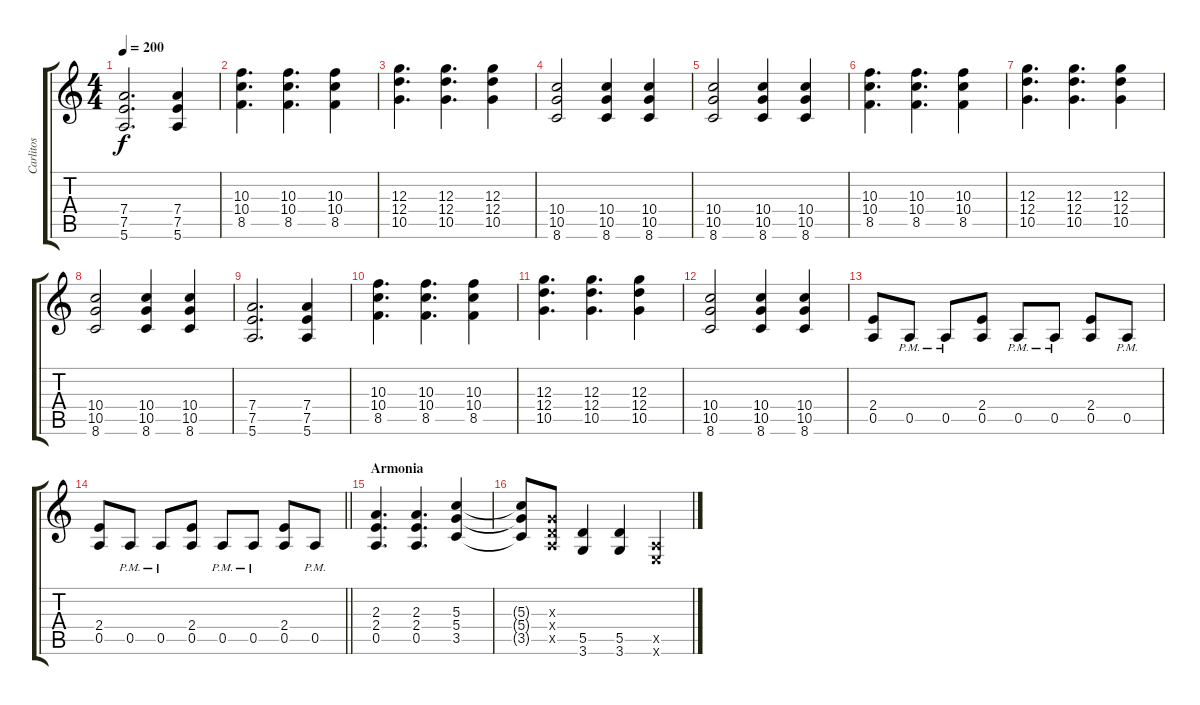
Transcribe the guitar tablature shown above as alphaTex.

\track ("Carlitos" "Carlitos") {instrument distortionguitar}
\staff {score tabs}
\tuning (E4 B3 G3 D3 A2 E2) {hide}
\ts (4 4)
\tempo 200
\clef g2
\ks c
(7.4 7.5 5.6).2{d dy f} (7.4 7.5 5.6).4 |
(10.3 10.4 8.5).4{d} (10.3 10.4 8.5).4{d} (10.3 10.4 8.5).4 |
(12.3 12.4 10.5).4{d} (12.3 12.4 10.5).4{d} (12.3 12.4 10.5).4 |
(10.4 10.5 8.6).2 (10.4 10.5 8.6).4 (10.4 10.5 8.6).4 |
(10.4 10.5 8.6).2 (10.4 10.5 8.6).4 (10.4 10.5 8.6).4 |
(10.3 10.4 8.5).4{d} (10.3 10.4 8.5).4{d} (10.3 10.4 8.5).4 |
(12.3 12.4 10.5).4{d} (12.3 12.4 10.5).4{d} (12.3 12.4 10.5).4 |
(10.4 10.5 8.6).2 (10.4 10.5 8.6).4 (10.4 10.5 8.6).4 |
(7.4 7.5 5.6).2{d} (7.4 7.5 5.6).4 |
(10.3 10.4 8.5).4{d} (10.3 10.4 8.5).4{d} (10.3 10.4 8.5).4 |
(12.3 12.4 10.5).4{d} (12.3 12.4 10.5).4{d} (12.3 12.4 10.5).4 |
(10.4 10.5 8.6).2 (10.4 10.5 8.6).4 (10.4 10.5 8.6).4 |
(2.4 0.5).8 0.5{pm}.8 0.5{pm}.8 (2.4 0.5).8 0.5{pm}.8 0.5{pm}.8 (2.4 0.5).8 0.5{pm}.8 |
\barLineRight lightlight
(2.4 0.5).8 0.5{pm}.8 0.5{pm}.8 (2.4 0.5).8 0.5{pm}.8 0.5{pm}.8 (2.4 0.5).8 0.5{pm}.8 |
\section ("" "Armonia")
(2.3 2.4 0.5).4{d} (2.3 2.4 0.5).4{d} (5.3 5.4 3.5).4 |
(5.3{t} 5.4{t} 3.5{t}).8 (0.3{x} 0.4{x} 0.5{x}).8 (5.5 3.6).4 (5.5 3.6).4 (0.5{x} 0.6{x}).4
